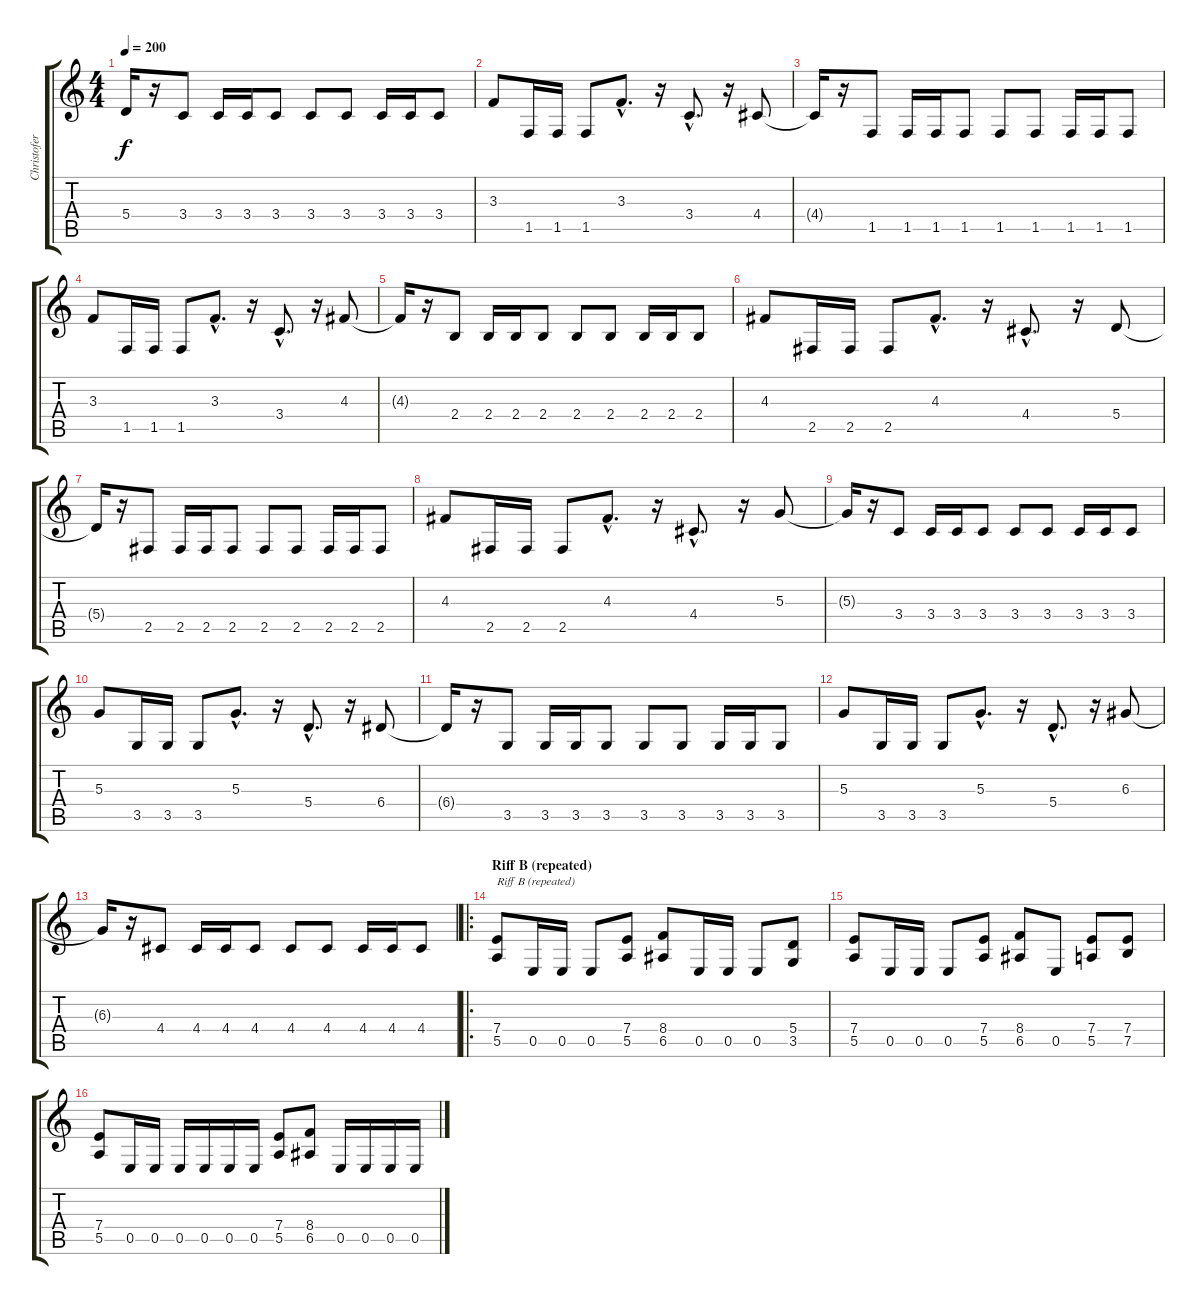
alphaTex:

\track ("Christofer" "Christofer") {instrument distortionguitar}
\staff {score tabs}
\tuning (B3 Gb3 D3 A2 E2 B1) {hide}
\ts (4 4)
\tempo 200
\clef g2
\ks c
5.4{t}.16{dy f} r.16 3.4.8 3.4.16 3.4.16 3.4.8 3.4.8 3.4.8 3.4.16 3.4.16 3.4.8 |
3.3.8 1.5.16 1.5.16 1.5.8 3.3{hac}.8{d} r.16 3.4{hac}.8{d} r.16 4.4.8 |
4.4{t}.16 r.16 1.5.8 1.5.16 1.5.16 1.5.8 1.5.8 1.5.8 1.5.16 1.5.16 1.5.8 |
3.3.8 1.5.16 1.5.16 1.5.8 3.3{hac}.8{d} r.16 3.4{hac}.8{d} r.16 4.3.8 |
4.3{t}.16 r.16 2.4.8 2.4.16 2.4.16 2.4.8 2.4.8 2.4.8 2.4.16 2.4.16 2.4.8 |
4.3.8 2.5.16 2.5.16 2.5.8 4.3{hac}.8{d} r.16 4.4{hac}.8{d} r.16 5.4.8 |
5.4{t}.16 r.16 2.5.8 2.5.16 2.5.16 2.5.8 2.5.8 2.5.8 2.5.16 2.5.16 2.5.8 |
4.3.8 2.5.16 2.5.16 2.5.8 4.3{hac}.8{d} r.16 4.4{hac}.8{d} r.16 5.3.8 |
5.3{t}.16 r.16 3.4.8 3.4.16 3.4.16 3.4.8 3.4.8 3.4.8 3.4.16 3.4.16 3.4.8 |
5.3.8 3.5.16 3.5.16 3.5.8 5.3{hac}.8{d} r.16 5.4{hac}.8{d} r.16 6.4.8 |
6.4{t}.16 r.16 3.5.8 3.5.16 3.5.16 3.5.8 3.5.8 3.5.8 3.5.16 3.5.16 3.5.8 |
5.3.8 3.5.16 3.5.16 3.5.8 5.3{hac}.8{d} r.16 5.4{hac}.8{d} r.16 6.3.8 |
6.3{t}.16 r.16 4.4.8 4.4.16 4.4.16 4.4.8 4.4.8 4.4.8 4.4.16 4.4.16 4.4.8 |
\ro
\section ("" "Riff B (repeated)")
(7.4 5.5).8{txt "Riff B (repeated)"} 0.5.16 0.5.16 0.5.8 (7.4 5.5).8 (8.4 6.5).8 0.5.16 0.5.16 0.5.8 (5.4 3.5).8 |
(7.4 5.5).8 0.5.16 0.5.16 0.5.8 (7.4 5.5).8 (8.4 6.5).8 0.5.8 (7.4 5.5).8 (7.4 7.5).8 |
(7.4 5.5).8 0.5.16 0.5.16 0.5.16 0.5.16 0.5.16 0.5.16 (7.4 5.5).8 (8.4 6.5).8 0.5.16 0.5.16 0.5.16 0.5.16
